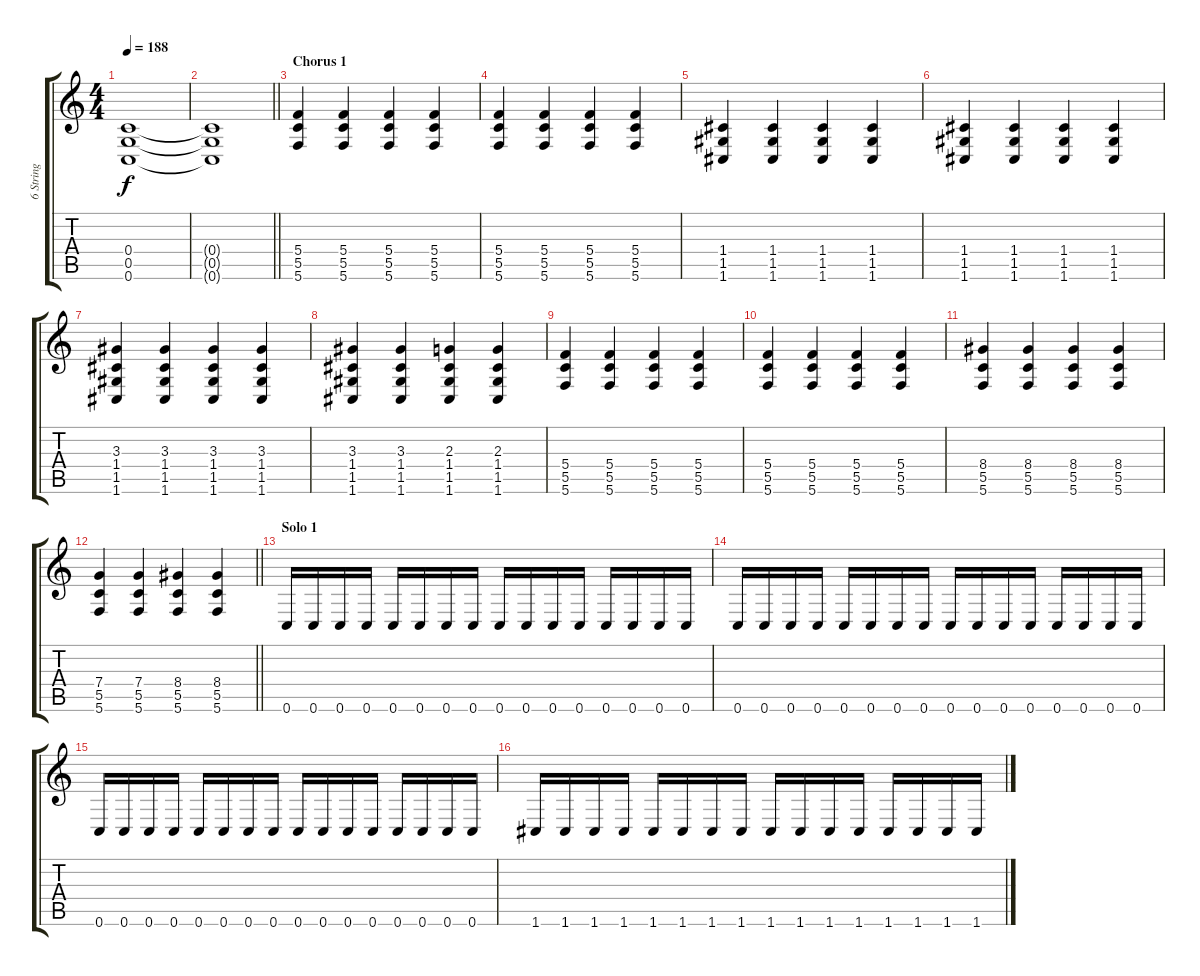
\track ("6 String" "6 String") {instrument overdrivenguitar}
\staff {score tabs}
\tuning (D4 A3 F3 C3 G2 C2) {hide}
\ts (4 4)
\tempo 188
\clef g2
\ks c
(0.4 0.5 0.6).1{dy f} |
\barLineRight lightlight
(0.4{t} 0.5{t} 0.6{t}).1 |
\section ("" "Chorus 1")
(5.4 5.5 5.6).4 (5.4 5.5 5.6).4 (5.4 5.5 5.6).4 (5.4 5.5 5.6).4 |
(5.4 5.5 5.6).4 (5.4 5.5 5.6).4 (5.4 5.5 5.6).4 (5.4 5.5 5.6).4 |
(1.4 1.5 1.6).4 (1.4 1.5 1.6).4 (1.4 1.5 1.6).4 (1.4 1.5 1.6).4 |
(1.4 1.5 1.6).4 (1.4 1.5 1.6).4 (1.4 1.5 1.6).4 (1.4 1.5 1.6).4 |
(3.3 1.4 1.5 1.6).4 (3.3 1.4 1.5 1.6).4 (3.3 1.4 1.5 1.6).4 (3.3 1.4 1.5 1.6).4 |
(3.3 1.4 1.5 1.6).4 (3.3 1.4 1.5 1.6).4 (2.3 1.4 1.5 1.6).4 (2.3 1.4 1.5 1.6).4 |
(5.4 5.5 5.6).4 (5.4 5.5 5.6).4 (5.4 5.5 5.6).4 (5.4 5.5 5.6).4 |
(5.4 5.5 5.6).4 (5.4 5.5 5.6).4 (5.4 5.5 5.6).4 (5.4 5.5 5.6).4 |
(8.4 5.5 5.6).4 (8.4 5.5 5.6).4 (8.4 5.5 5.6).4 (8.4 5.5 5.6).4 |
\barLineRight lightlight
(7.4 5.5 5.6).4 (7.4 5.5 5.6).4 (8.4 5.5 5.6).4 (8.4 5.5 5.6).4 |
\section ("" "Solo 1")
0.6.16 0.6.16 0.6.16 0.6.16 0.6.16 0.6.16 0.6.16 0.6.16 0.6.16 0.6.16 0.6.16 0.6.16 0.6.16 0.6.16 0.6.16 0.6.16 |
0.6.16 0.6.16 0.6.16 0.6.16 0.6.16 0.6.16 0.6.16 0.6.16 0.6.16 0.6.16 0.6.16 0.6.16 0.6.16 0.6.16 0.6.16 0.6.16 |
0.6.16 0.6.16 0.6.16 0.6.16 0.6.16 0.6.16 0.6.16 0.6.16 0.6.16 0.6.16 0.6.16 0.6.16 0.6.16 0.6.16 0.6.16 0.6.16 |
1.6.16 1.6.16 1.6.16 1.6.16 1.6.16 1.6.16 1.6.16 1.6.16 1.6.16 1.6.16 1.6.16 1.6.16 1.6.16 1.6.16 1.6.16 1.6.16
